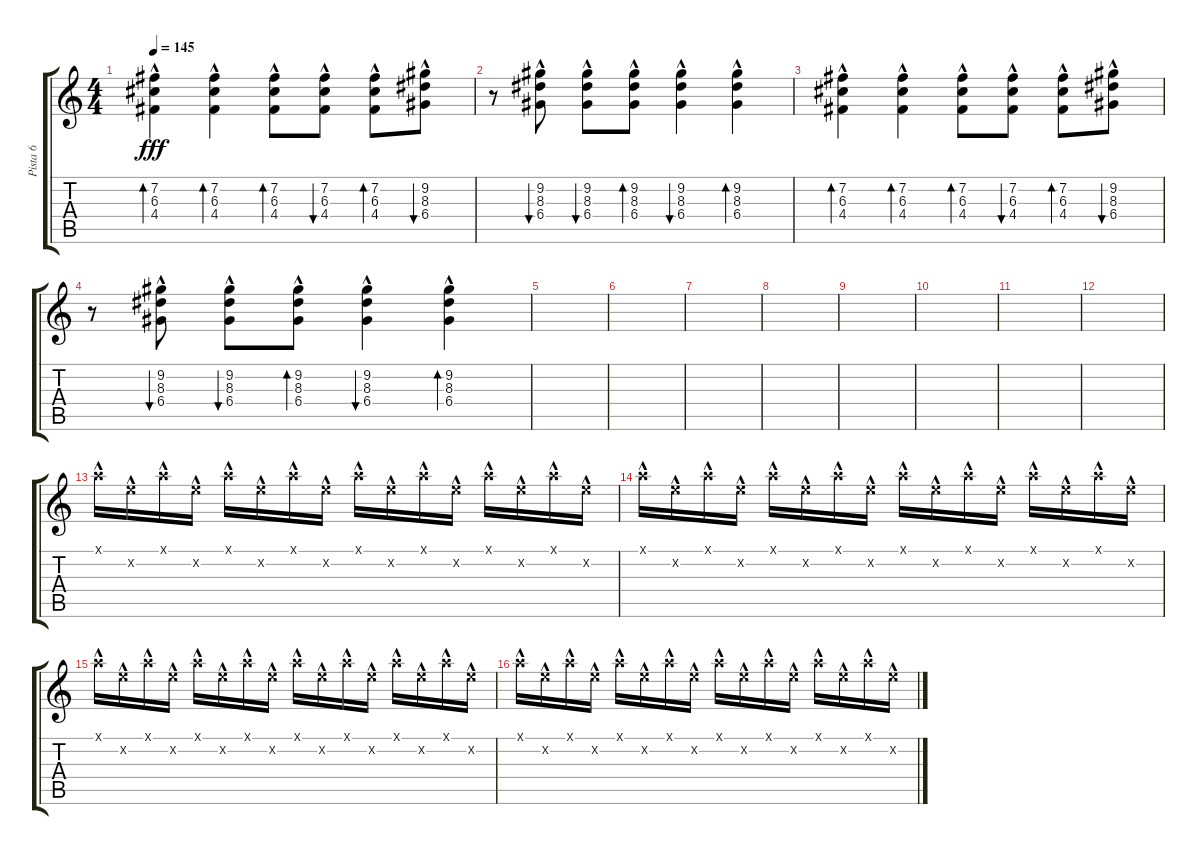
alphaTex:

\track ("Pista 6" "Pista 6") {instrument acousticguitarsteel}
\staff {score tabs}
\tuning (E4 B3 G3 D3 A2 E2) {hide}
\ts (4 4)
\tempo 145
\clef g2
\ks c
(7.2{hac} 6.3{hac} 4.4{hac}).4{bd 30 dy fff} (7.2{hac} 6.3{hac} 4.4{hac}).4{bd 30} (7.2{hac} 6.3{hac} 4.4{hac}).8{bd 30} (7.2{hac} 6.3{hac} 4.4{hac}).8{bu 30} (7.2{hac} 6.3{hac} 4.4{hac}).8{bd 30} (9.2{hac} 8.3{hac} 6.4{hac}).8{bu 30} |
r.8 (9.2{hac} 8.3{hac} 6.4{hac}).8{bu 30} (9.2{hac} 8.3{hac} 6.4{hac}).8{bu 30} (9.2{hac} 8.3{hac} 6.4{hac}).8{bd 30} (9.2{hac} 8.3{hac} 6.4{hac}).4{bu 30} (9.2{hac} 8.3{hac} 6.4{hac}).4{bd 30} |
(7.2{hac} 6.3{hac} 4.4{hac}).4{bd 30} (7.2{hac} 6.3{hac} 4.4{hac}).4{bd 30} (7.2{hac} 6.3{hac} 4.4{hac}).8{bd 30} (7.2{hac} 6.3{hac} 4.4{hac}).8{bu 30} (7.2{hac} 6.3{hac} 4.4{hac}).8{bd 30} (9.2{hac} 8.3{hac} 6.4{hac}).8{bu 30} |
r.8 (9.2{hac} 8.3{hac} 6.4{hac}).8{bu 30} (9.2{hac} 8.3{hac} 6.4{hac}).8{bu 30} (9.2{hac} 8.3{hac} 6.4{hac}).8{bd 30} (9.2{hac} 8.3{hac} 6.4{hac}).4{bu 30} (9.2{hac} 8.3{hac} 6.4{hac}).4{bd 30} |
|
|
|
|
|
|
|
|
5.1{hac x}.16 5.2{hac x}.16 5.1{hac x}.16 5.2{hac x}.16 5.1{hac x}.16 5.2{hac x}.16 5.1{hac x}.16 5.2{hac x}.16 5.1{hac x}.16 5.2{hac x}.16 5.1{hac x}.16 5.2{hac x}.16 5.1{hac x}.16 5.2{hac x}.16 5.1{hac x}.16 5.2{hac x}.16 |
5.1{hac x}.16 5.2{hac x}.16 5.1{hac x}.16 5.2{hac x}.16 5.1{hac x}.16 5.2{hac x}.16 5.1{hac x}.16 5.2{hac x}.16 5.1{hac x}.16 5.2{hac x}.16 5.1{hac x}.16 5.2{hac x}.16 5.1{hac x}.16 5.2{hac x}.16 5.1{hac x}.16 5.2{hac x}.16 |
5.1{hac x}.16 5.2{hac x}.16 5.1{hac x}.16 5.2{hac x}.16 5.1{hac x}.16 5.2{hac x}.16 5.1{hac x}.16 5.2{hac x}.16 5.1{hac x}.16 5.2{hac x}.16 5.1{hac x}.16 5.2{hac x}.16 5.1{hac x}.16 5.2{hac x}.16 5.1{hac x}.16 5.2{hac x}.16 |
5.1{hac x}.16 5.2{hac x}.16 5.1{hac x}.16 5.2{hac x}.16 5.1{hac x}.16 5.2{hac x}.16 5.1{hac x}.16 5.2{hac x}.16 5.1{hac x}.16 5.2{hac x}.16 5.1{hac x}.16 5.2{hac x}.16 5.1{hac x}.16 5.2{hac x}.16 5.1{hac x}.16 5.2{hac x}.16
